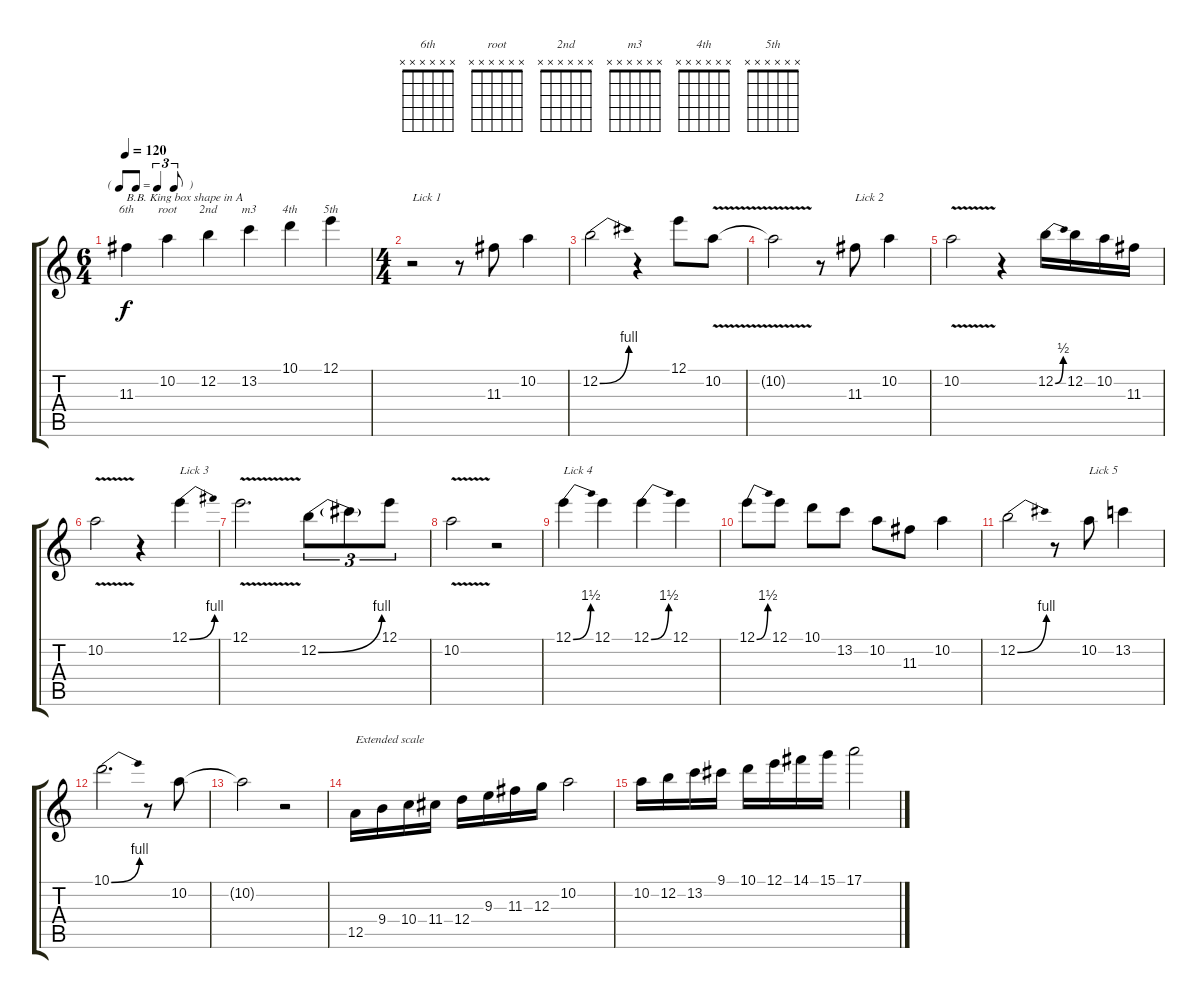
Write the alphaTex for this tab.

\track "" {instrument electricguitarjazz}
\staff {score tabs}
\tuning (E4 B3 G3 D3 A2 E2) {hide}
\chord ("6th" x x x x x x)
\chord ("root" x x x x x x)
\chord ("2nd" x x x x x x)
\chord ("m3" x x x x x x)
\chord ("4th" x x x x x x)
\chord ("5th" x x x x x x)
\ts (6 4)
\tf triplet8th
\tempo 120
\clef g2
\ks c
11.3.4{ch "6th" txt "B.B. King box shape in A" dy f instrument electricguitarjazz} 10.2.4{ch "root"} 12.2.4{ch "2nd"} 13.2.4{ch "m3"} 10.1.4{ch "4th"} 12.1.4{ch "5th"} |
\ts (4 4)
r.2{txt "Lick 1"} r.8 11.3.8 10.2.4 |
12.2{be (bend 0 0 60 4)}.2 r.4 12.1.8 10.2{v}.8 |
10.2{t}.2 r.8 11.3.8{txt "Lick 2"} 10.2.4 |
10.2{v}.2 r.4 12.2{be (bend 0 0 60 2)}.16 12.2.16 10.2.16 11.3.16 |
10.2{v}.2 r.4 12.1{be (bend 0 0 60 4)}.4{txt "Lick 3"} |
12.1{v}.2{d} 12.2{be (bend 0 0 60 4)}.8{tu (3 2)} 12.2{t}.8{tu (3 2)} 12.1.8{tu (3 2)} |
10.2{v}.2 r.2 |
12.1{be (bend 0 0 60 6)}.4{txt "Lick 4"} 12.1.4 12.1{be (bend 0 0 60 6)}.4 12.1.4 |
12.1{be (bend 0 0 60 6)}.8 12.1.8 10.1.8 13.2.8 10.2.8 11.3.8 10.2.4 |
12.2{be (bend 0 0 60 4)}.2 r.8 10.2.8{txt "Lick 5"} 13.2.4 |
10.1{be (bend 0 0 60 4)}.2{d} r.8 10.2.8 |
10.2{t}.2 r.2 |
12.5.16{txt "Extended scale"} 9.4.16 10.4.16 11.4.16 12.4.16 9.3.16 11.3.16 12.3.16 10.2.2 |
10.2.16 12.2.16 13.2.16 9.1.16 10.1.16 12.1.16 14.1.16 15.1.16 17.1.2
